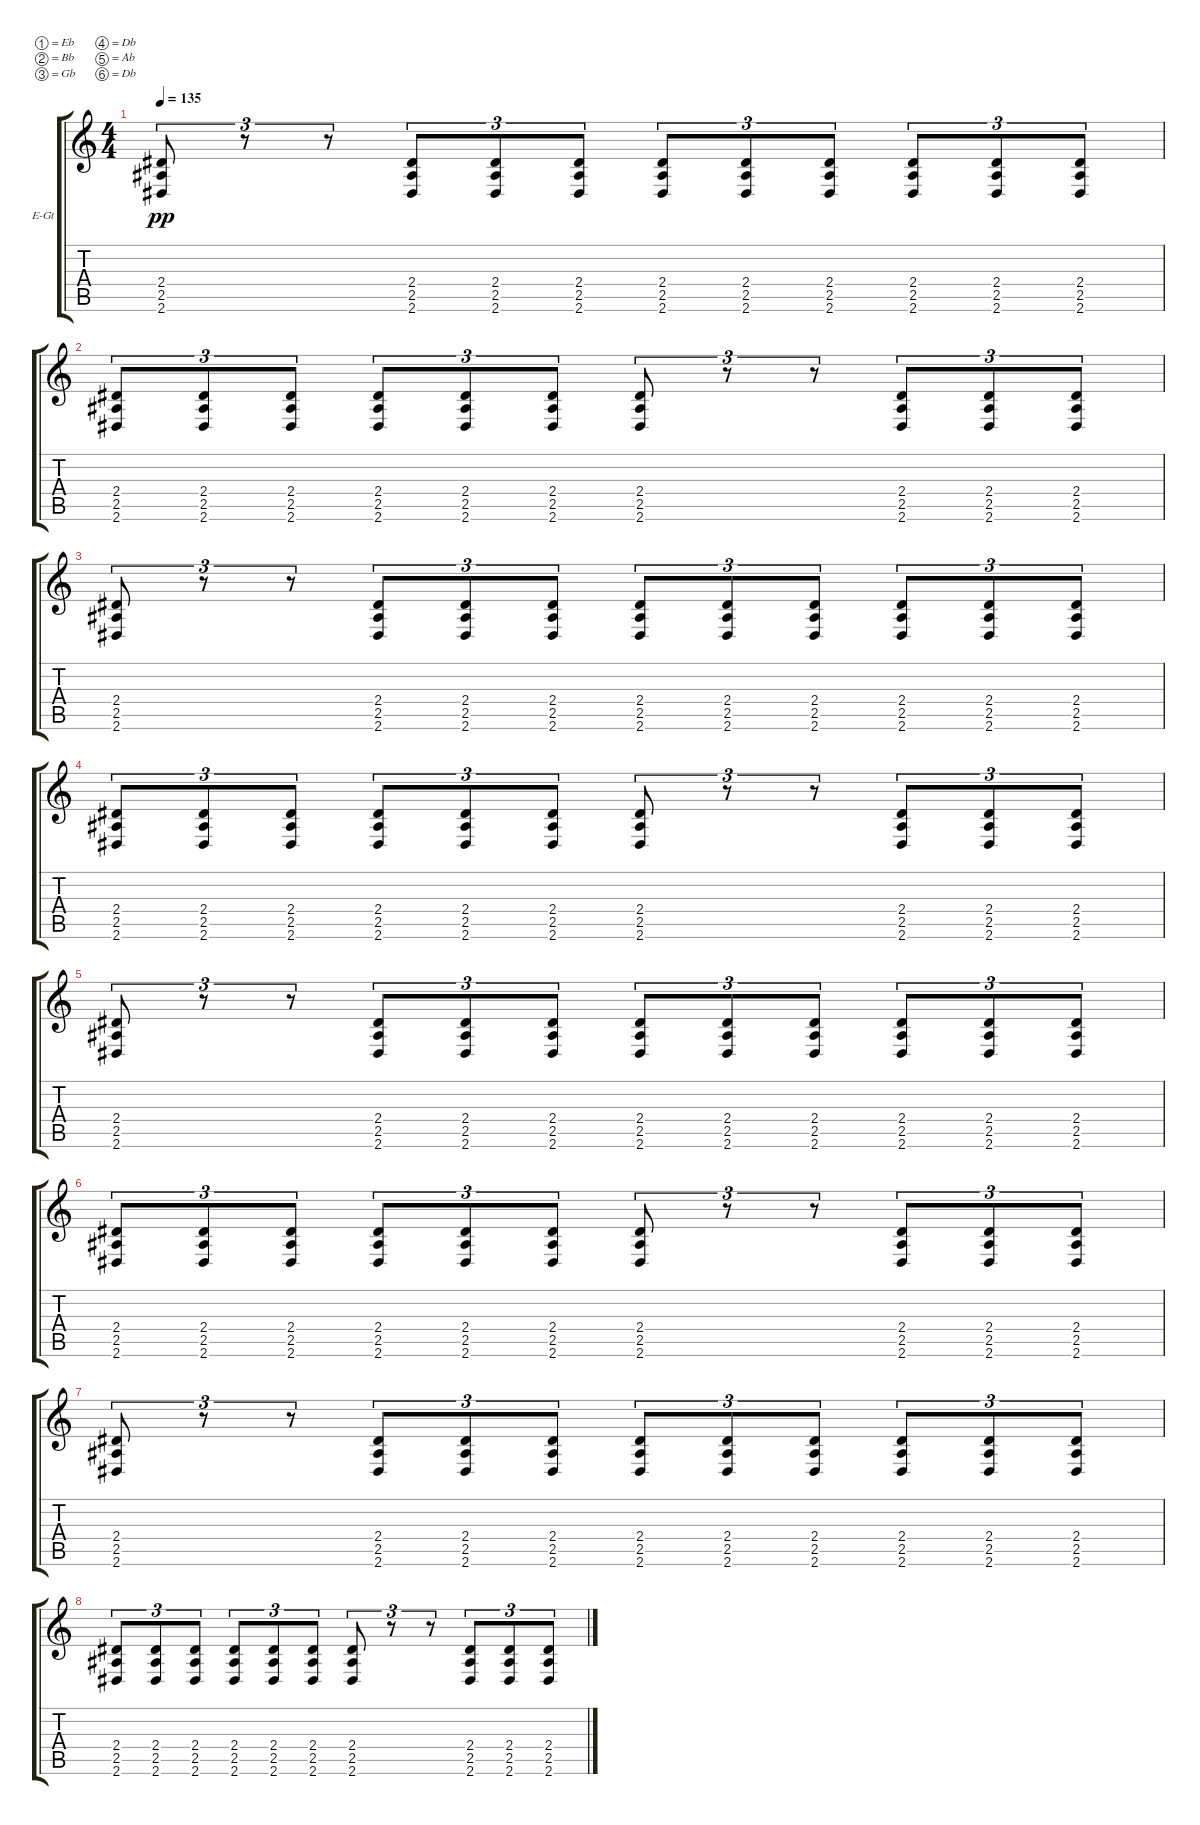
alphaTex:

\bracketExtendMode groupsimilarinstruments
\firstSystemTrackNameOrientation horizontal
\otherSystemsTrackNameOrientation horizontal
\track ("Electric Guitar" "E-Gt") {instrument distortionguitar}
\staff {score tabs}
\tuning (Eb4 Bb3 Gb3 Db3 Ab2 Db2)
\ts (4 4)
\tempo 135
\clef g2
\scale
0.333333
\ks c
(2.4 2.5 2.6).8{tu (3 2) dy pp} r.8{tu (3 2)} r.8{tu (3 2)} (2.4 2.5 2.6).8{tu (3 2)} (2.4 2.5 2.6).8{tu (3 2)} (2.4 2.5 2.6).8{tu (3 2)} (2.4 2.5 2.6).8{tu (3 2)} (2.4 2.5 2.6).8{tu (3 2)} (2.4 2.5 2.6).8{tu (3 2)} (2.4 2.5 2.6).8{tu (3 2)} (2.4 2.5 2.6).8{tu (3 2)} (2.4 2.5 2.6).8{tu (3 2)} |
\scale
0.333333 (2.4 2.5 2.6).8{tu (3 2)} (2.4 2.5 2.6).8{tu (3 2)} (2.4 2.5 2.6).8{tu (3 2)} (2.4 2.5 2.6).8{tu (3 2)} (2.4 2.5 2.6).8{tu (3 2)} (2.4 2.5 2.6).8{tu (3 2)} (2.4 2.5 2.6).8{tu (3 2)} r.8{tu (3 2)} r.8{tu (3 2)} (2.4 2.5 2.6).8{tu (3 2)} (2.4 2.5 2.6).8{tu (3 2)} (2.4 2.5 2.6).8{tu (3 2)} |
\scale
0.333333 (2.4 2.5 2.6).8{tu (3 2)} r.8{tu (3 2)} r.8{tu (3 2)} (2.4 2.5 2.6).8{tu (3 2)} (2.4 2.5 2.6).8{tu (3 2)} (2.4 2.5 2.6).8{tu (3 2)} (2.4 2.5 2.6).8{tu (3 2)} (2.4 2.5 2.6).8{tu (3 2)} (2.4 2.5 2.6).8{tu (3 2)} (2.4 2.5 2.6).8{tu (3 2)} (2.4 2.5 2.6).8{tu (3 2)} (2.4 2.5 2.6).8{tu (3 2)} |
\scale
0.333333 (2.4 2.5 2.6).8{tu (3 2)} (2.4 2.5 2.6).8{tu (3 2)} (2.4 2.5 2.6).8{tu (3 2)} (2.4 2.5 2.6).8{tu (3 2)} (2.4 2.5 2.6).8{tu (3 2)} (2.4 2.5 2.6).8{tu (3 2)} (2.4 2.5 2.6).8{tu (3 2)} r.8{tu (3 2)} r.8{tu (3 2)} (2.4 2.5 2.6).8{tu (3 2)} (2.4 2.5 2.6).8{tu (3 2)} (2.4 2.5 2.6).8{tu (3 2)} |
\scale
0.333333 (2.4 2.5 2.6).8{tu (3 2)} r.8{tu (3 2)} r.8{tu (3 2)} (2.4 2.5 2.6).8{tu (3 2)} (2.4 2.5 2.6).8{tu (3 2)} (2.4 2.5 2.6).8{tu (3 2)} (2.4 2.5 2.6).8{tu (3 2)} (2.4 2.5 2.6).8{tu (3 2)} (2.4 2.5 2.6).8{tu (3 2)} (2.4 2.5 2.6).8{tu (3 2)} (2.4 2.5 2.6).8{tu (3 2)} (2.4 2.5 2.6).8{tu (3 2)} |
\scale
0.333333 (2.4 2.5 2.6).8{tu (3 2)} (2.4 2.5 2.6).8{tu (3 2)} (2.4 2.5 2.6).8{tu (3 2)} (2.4 2.5 2.6).8{tu (3 2)} (2.4 2.5 2.6).8{tu (3 2)} (2.4 2.5 2.6).8{tu (3 2)} (2.4 2.5 2.6).8{tu (3 2)} r.8{tu (3 2)} r.8{tu (3 2)} (2.4 2.5 2.6).8{tu (3 2)} (2.4 2.5 2.6).8{tu (3 2)} (2.4 2.5 2.6).8{tu (3 2)} |
\scale
0.333333 (2.4 2.5 2.6).8{tu (3 2)} r.8{tu (3 2)} r.8{tu (3 2)} (2.4 2.5 2.6).8{tu (3 2)} (2.4 2.5 2.6).8{tu (3 2)} (2.4 2.5 2.6).8{tu (3 2)} (2.4 2.5 2.6).8{tu (3 2)} (2.4 2.5 2.6).8{tu (3 2)} (2.4 2.5 2.6).8{tu (3 2)} (2.4 2.5 2.6).8{tu (3 2)} (2.4 2.5 2.6).8{tu (3 2)} (2.4 2.5 2.6).8{tu (3 2)} |
\scale
0.333333 (2.4 2.5 2.6).8{tu (3 2)} (2.4 2.5 2.6).8{tu (3 2)} (2.4 2.5 2.6).8{tu (3 2)} (2.4 2.5 2.6).8{tu (3 2)} (2.4 2.5 2.6).8{tu (3 2)} (2.4 2.5 2.6).8{tu (3 2)} (2.4 2.5 2.6).8{tu (3 2)} r.8{tu (3 2)} r.8{tu (3 2)} (2.4 2.5 2.6).8{tu (3 2)} (2.4 2.5 2.6).8{tu (3 2)} (2.4 2.5 2.6).8{tu (3 2)}
